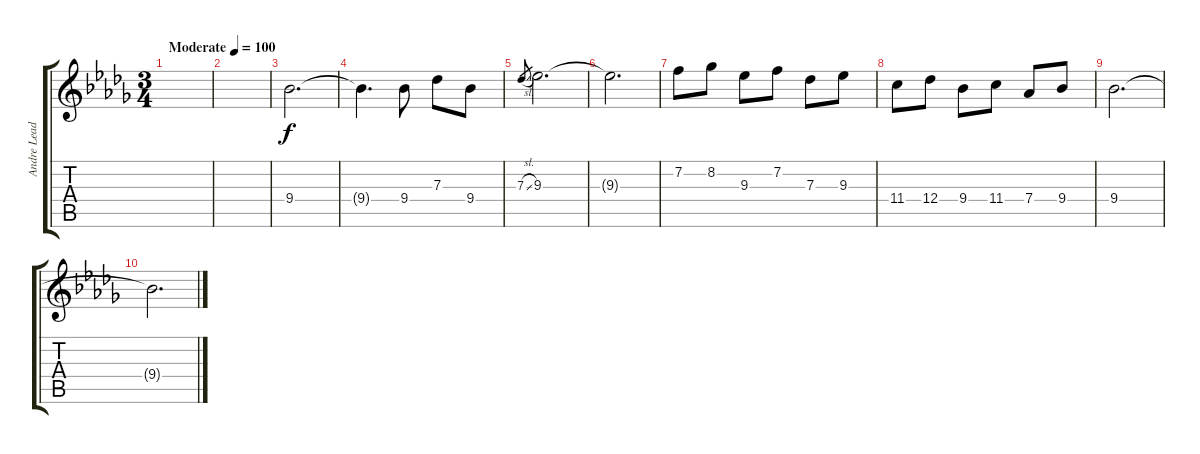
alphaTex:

\track ("Andre Lead" "Andre Lead") {instrument distortionguitar}
\staff {score tabs}
\tuning (Eb4 Bb3 Gb3 Db3 Ab2 Eb2) {hide}
\ts (3 4)
\tempo (100 "Moderate")
\clef g2
\ks bbminor
|
|
9.4.2{d} |
9.4{t}.4{d} 9.4.8 7.3.8 9.4.8 |
7.3{sl}.8{gr} 9.3.2{d} |
9.3{t}.2{d} |
7.2.8 8.2.8 9.3.8 7.2.8 7.3.8 9.3.8 |
11.4.8 12.4.8 9.4.8 11.4.8 7.4.8 9.4.8 |
9.4.2{d} |
9.4{t}.2{d volume 3}
